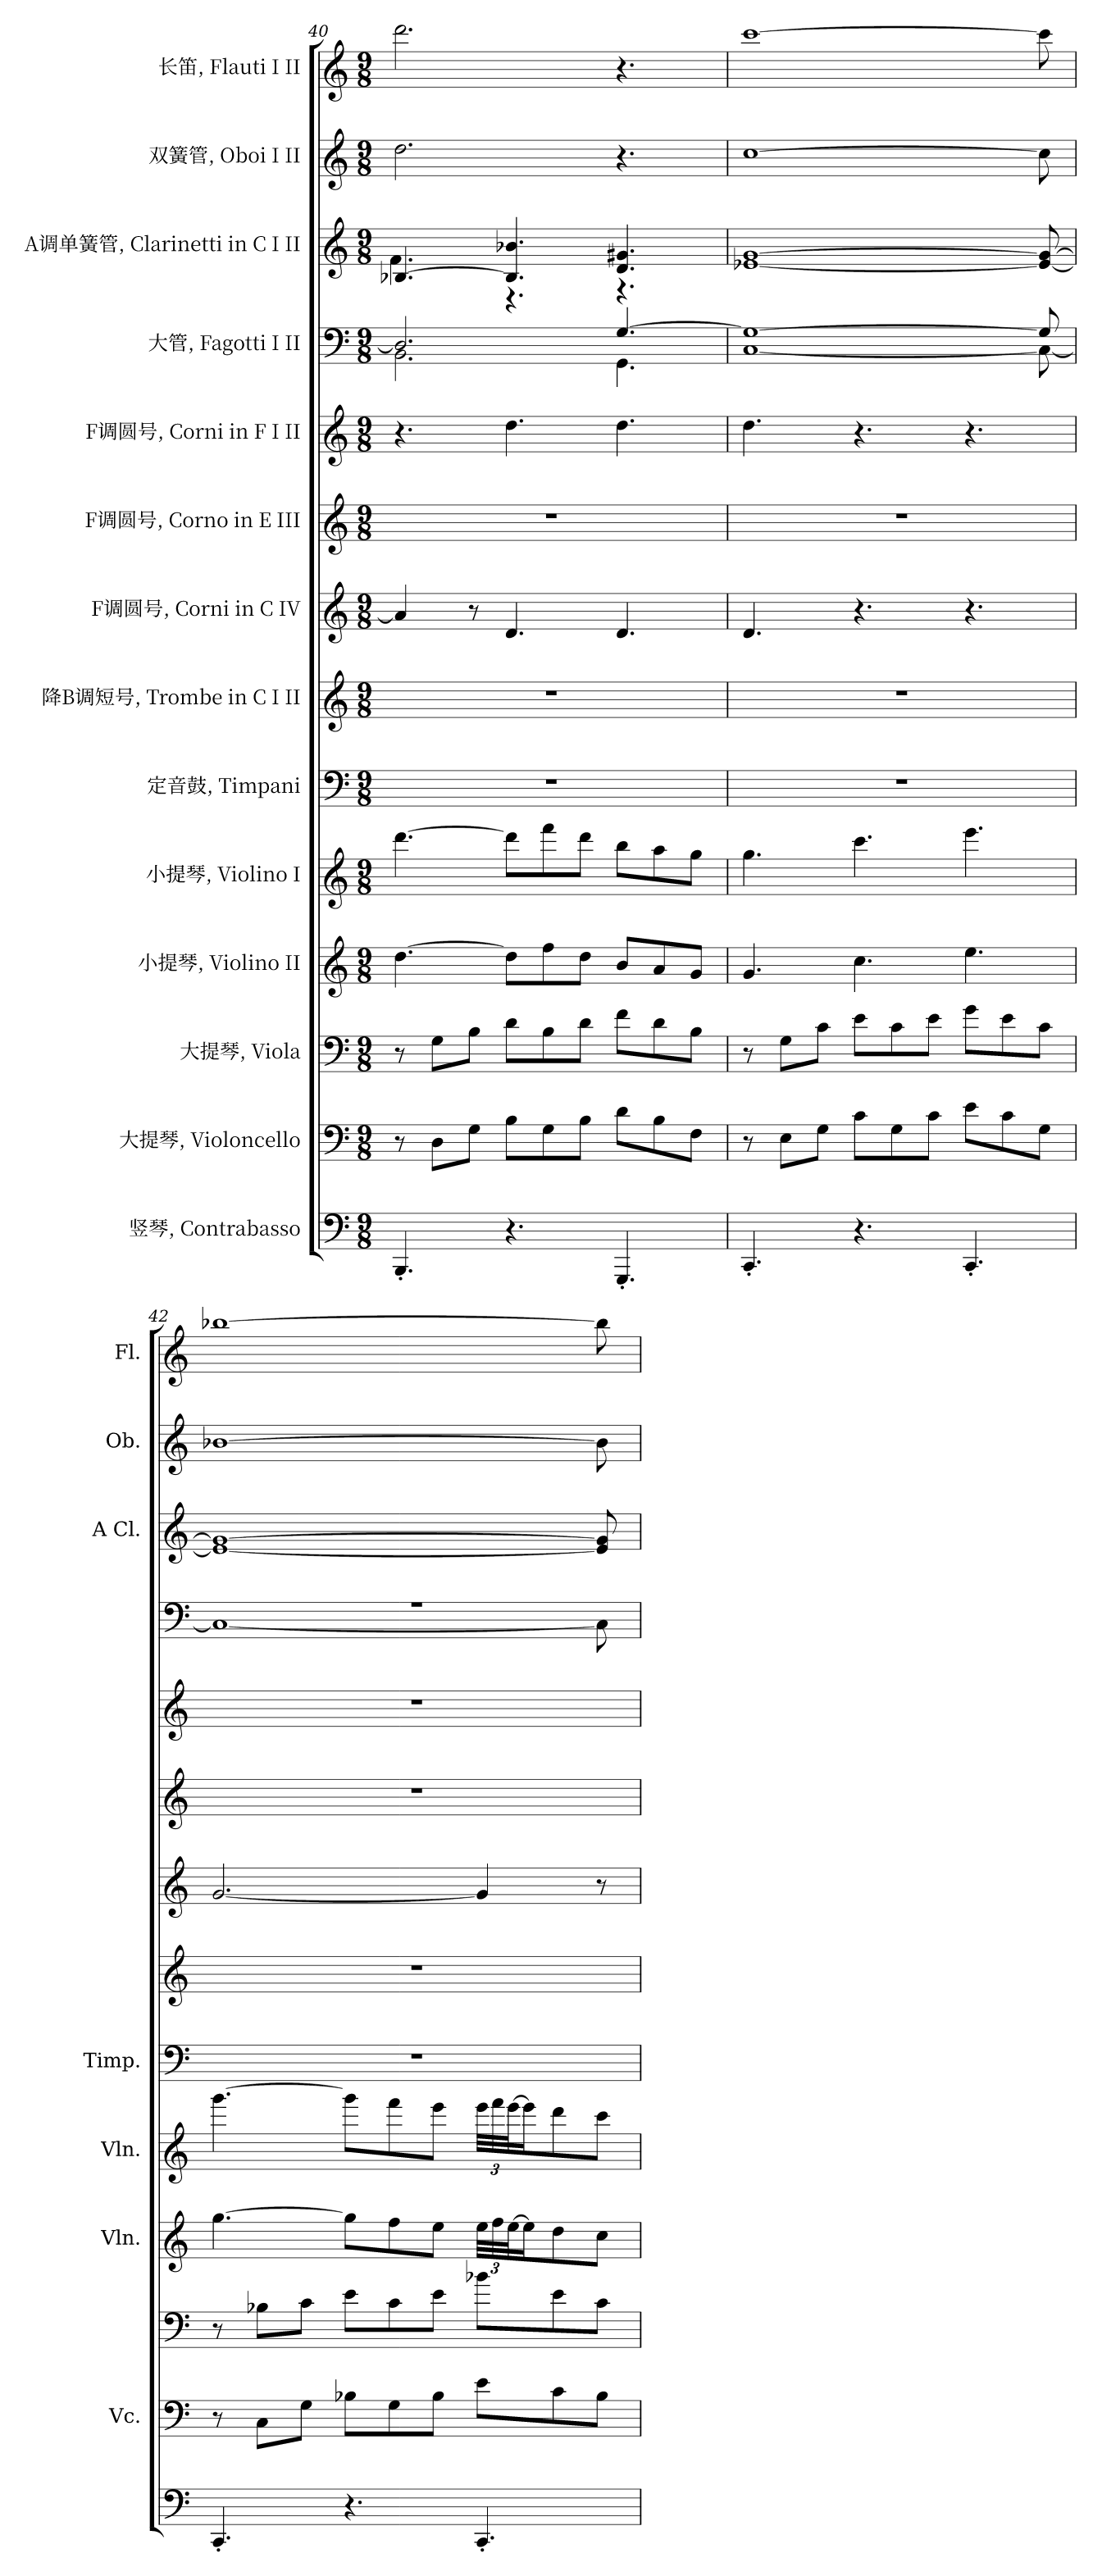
**kern	**kern	**kern	**kern	**kern	**kern	**kern	**kern	**kern	**kern	**kern	**kern	**kern	**kern
*part14	*part13	*part12	*part11	*part10	*part9	*part8	*part7	*part6	*part5	*part4	*part3	*part2	*part1
*staff14	*staff13	*staff12	*staff11	*staff10	*staff9	*staff8	*staff7	*staff6	*staff5	*staff4	*staff3	*staff2	*staff1
*I"竖琴, Contrabasso	*I"大提琴, Violoncello	*I"大提琴, Viola	*I"小提琴, Violino II	*I"小提琴, Violino I	*I"定音鼓, Timpani	*I"降B调短号, Trombe in C I II	*I"F调圆号, Corni in C IV	*I"F调圆号, Corno in E III	*I"F调圆号, Corni in F I II	*I"大管, Fagotti I II	*I"A调单簧管, Clarinetti in C I II	*I"双簧管, Oboi I II	*I"长笛, Flauti I II
*	*I'Vc.	*	*I'Vln.	*I'Vln.	*I'Timp.	*	*	*	*	*	*I'A Cl.	*I'Ob.	*I'Fl.
!!LO:PB:g=z
*clefF4	*clefF4	*clefF4	*clefG2	*clefG2	*clefF4	*clefG2	*clefG2	*clefG2	*clefG2	*clefF4	*clefG2	*clefG2	*clefG2
*	*	*	*	*	*	*ITrd1c2	*ITrd4c7	*ITrd4c7	*ITrd4c7	*	*ITrd2c3	*	*
*k[]	*k[]	*k[]	*k[]	*k[]	*k[]	*k[b-e-]	*k[b-]	*k[b-]	*k[b-]	*k[]	*k[f#c#g#]	*k[]	*k[]
*M9/8	*M9/8	*M9/8	*M9/8	*M9/8	*M9/8	*M9/8	*M9/8	*M9/8	*M9/8	*M9/8	*M9/8	*M9/8	*M9/8
*MM54	*MM54	*MM54	*MM54	*MM54	*MM54	*MM54	*MM54	*MM54	*MM54	*MM54	*MM54	*MM54	*MM54
=40	=40	=40	=40	=40	=40	=40	=40	=40	=40	=40	=40	=40	=40
*	*	*	*	*	*	*	*	*	*	*^	*^	*	*
4.BBB'/	8r	8r	[4.dd\	[4.ddd\	8%9r	8%9r	4d/]	8%9r	4.r	2.D/]	2.BB\	[4.Gn/	4.d\	2.dd\	2.ddd\
.	8D\L	8G\L	.	.	.	.	.	.	.	.	.	.	.	.	.
.	8G\J	8B\J	.	.	.	.	8r	.	.	.	.	.	.	.	.
4.r	8B\L	8d\L	8dd\L]	8ddd\L]	.	.	4.G/	.	4.g\	.	.	4.G/] 4.gn/	4.r	.	.
.	8G\	8B\	8ff\	8fff\	.	.	.	.	.	.	.	.	.	.	.
.	8B\J	8d\J	8dd\J	8ddd\J	.	.	.	.	.	.	.	.	.	.	.
*	*	*	*	*	*	*	*	*	*	*	*	*	*	*	*MM52
4.GGG'/	8d\L	8f\L	8b/L	8bb\L	.	.	4.G/	.	4.g\	[4.G/	4.GG\	4.B/ 4.e#X/	4.r	4.r	4.r
.	8B\	8d\	8a/	8aa\	.	.	.	.	.	.	.	.	.	.	.
.	8F\J	8B\J	8g/J	8gg\J	.	.	.	.	.	.	.	.	.	.	.
*	*	*	*	*	*	*	*	*	*	*	*	*v	*v	*	*
=41	=41	=41	=41	=41	=41	=41	=41	=41	=41	=41	=41	=41	=41	=41
*	*	*	*	*	*	*	*	*	*	*	*	*	*	*MM51
4.CC'/	8r	8r	4.g/	4.gg\	8%9r	8%9r	4.G/	8%9r	4.g\	1G_	[1C	[1cn [1e	[1cc	[1ccc
.	8E\L	8G\L	.	.	.	.	.	.	.	.	.	.	.	.
.	8G\J	8c\J	.	.	.	.	.	.	.	.	.	.	.	.
4.r	8c\L	8e\L	4.cc\	4.ccc\	.	.	4.r	.	4.r	.	.	.	.	.
.	8G\	8c\	.	.	.	.	.	.	.	.	.	.	.	.
.	8c\J	8e\J	.	.	.	.	.	.	.	.	.	.	.	.
4.CC'/	8e\L	8g\L	4.ee\	4.eee\	.	.	4.r	.	4.r	.	.	.	.	.
.	8c\	8e\	.	.	.	.	.	.	.	.	.	.	.	.
.	8G\J	8c\J	.	.	.	.	.	.	.	8G/]	8C\_	8c/_ 8e/_	8cc\]	8ccc\]
=42	=42	=42	=42	=42	=42	=42	=42	=42	=42	=42	=42	=42	=42	=42
*	*	*	*	*	*	*	*	*	*	*	*	*	*	*MM54
4.CC'/	8r	8r	[4.gg\	[4.ggg\	8%9r	8%9r	[2.c/	8%9r	8%9r	8%9r	1C_	1c_ 1e_	[1b-X	[1bb-X
.	8C\L	8B-X\L	.	.	.	.	.	.	.	.	.	.	.	.
.	8G\J	8c\J	.	.	.	.	.	.	.	.	.	.	.	.
4.r	8B-X\L	8e\L	8gg\L]	8ggg\L]	.	.	.	.	.	.	.	.	.	.
.	8G\	8c\	8ff\	8fff\	.	.	.	.	.	.	.	.	.	.
.	8B-\J	8e\J	8ee\J	8eee\J	.	.	.	.	.	.	.	.	.	.
*	*	*	*Xbrackettup	*Xbrackettup	*	*	*	*	*	*	*	*	*	*
4.CC'/	8e\L	8b-X\L	48ee\LLL	48eee\LLL	.	.	4c/]	.	.	.	.	.	.	.
.	.	.	48ff\	48fff\	.	.	.	.	.	.	.	.	.	.
.	.	.	[48ee\J	[48eee\J	.	.	.	.	.	.	.	.	.	.
.	.	.	16ee\J]	16eee\J]	.	.	.	.	.	.	.	.	.	.
.	8c\	8e\	8dd\	8ddd\	.	.	.	.	.	.	.	.	.	.
.	8B-\J	8c\J	8cc\J	8ccc\J	.	.	8r	.	.	.	8C\]	8c/] 8e/]	8b-\]	8bb-\]
*	*	*	*	*	*	*	*	*	*	*v	*v	*	*	*
=	=	=	=	=	=	=	=	=	=	=	=	=	=
*-	*-	*-	*-	*-	*-	*-	*-	*-	*-	*-	*-	*-	*-
